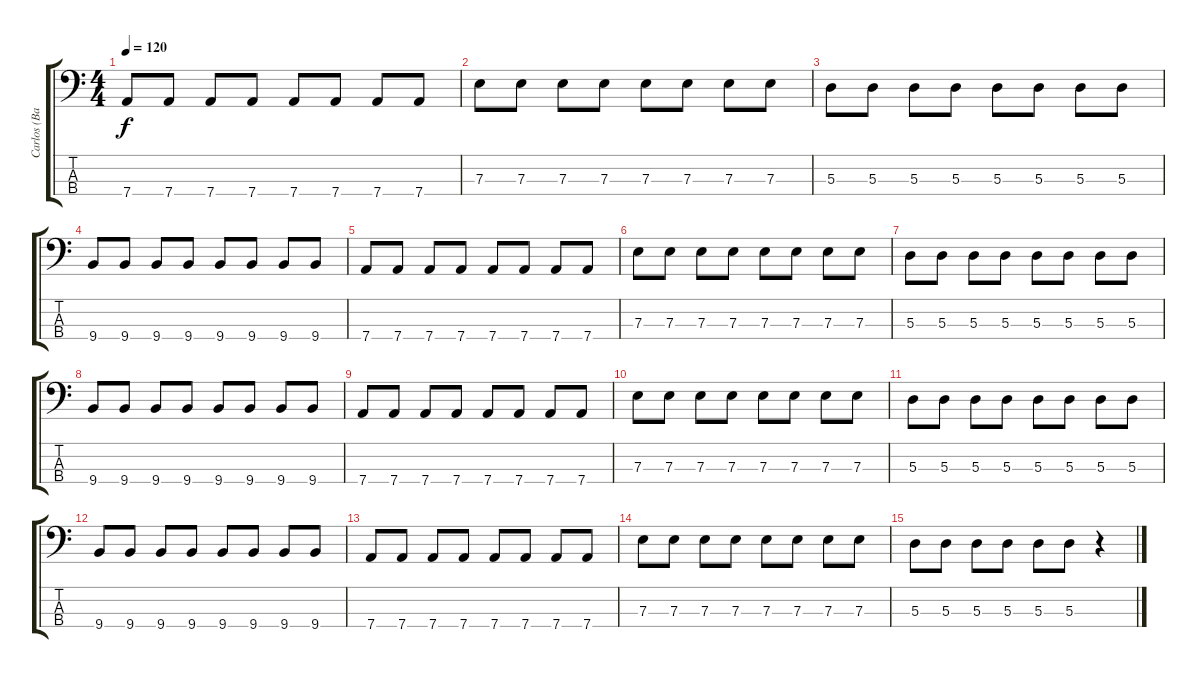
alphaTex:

\track ("Carlos (Bass)" "Carlos (Ba") {instrument fretlessbass}
\staff {score tabs}
\tuning (G2 D2 A1 D1) {hide}
\ts (4 4)
\tempo 120
\clef f4
\ks c
7.4.8{dy f} 7.4.8 7.4.8 7.4.8 7.4.8 7.4.8 7.4.8 7.4.8 |
7.3.8 7.3.8 7.3.8 7.3.8 7.3.8 7.3.8 7.3.8 7.3.8 |
5.3.8 5.3.8 5.3.8 5.3.8 5.3.8 5.3.8 5.3.8 5.3.8 |
9.4.8 9.4.8 9.4.8 9.4.8 9.4.8 9.4.8 9.4.8 9.4.8 |
7.4.8 7.4.8 7.4.8 7.4.8 7.4.8 7.4.8 7.4.8 7.4.8 |
7.3.8 7.3.8 7.3.8 7.3.8 7.3.8 7.3.8 7.3.8 7.3.8 |
5.3.8 5.3.8 5.3.8 5.3.8 5.3.8 5.3.8 5.3.8 5.3.8 |
9.4.8 9.4.8 9.4.8 9.4.8 9.4.8 9.4.8 9.4.8 9.4.8 |
7.4.8 7.4.8 7.4.8 7.4.8 7.4.8 7.4.8 7.4.8 7.4.8 |
7.3.8 7.3.8 7.3.8 7.3.8 7.3.8 7.3.8 7.3.8 7.3.8 |
5.3.8 5.3.8 5.3.8 5.3.8 5.3.8 5.3.8 5.3.8 5.3.8 |
9.4.8 9.4.8 9.4.8 9.4.8 9.4.8 9.4.8 9.4.8 9.4.8 |
7.4.8 7.4.8 7.4.8 7.4.8 7.4.8 7.4.8 7.4.8 7.4.8 |
7.3.8 7.3.8 7.3.8 7.3.8 7.3.8 7.3.8 7.3.8 7.3.8 |
5.3.8 5.3.8 5.3.8 5.3.8 5.3.8 5.3.8 r.4
